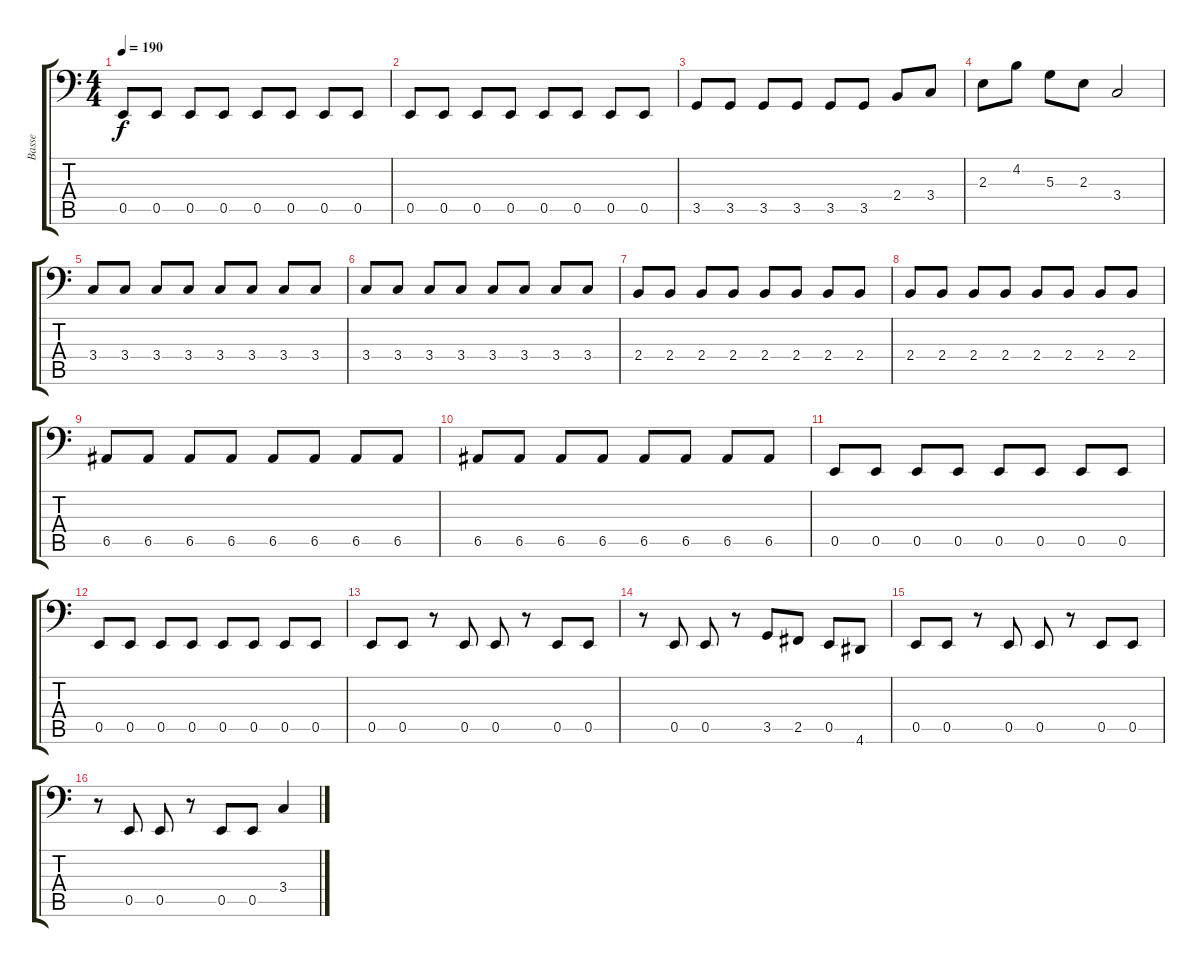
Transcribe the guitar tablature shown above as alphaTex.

\track ("Basse" "Basse") {instrument electricbassfinger}
\staff {score tabs}
\tuning (C3 G2 D2 A1 E1 B0) {hide}
\ts (4 4)
\tempo 190
\clef f4
\ks c
0.5.8{dy f} 0.5.8 0.5.8 0.5.8 0.5.8 0.5.8 0.5.8 0.5.8 |
0.5.8 0.5.8 0.5.8 0.5.8 0.5.8 0.5.8 0.5.8 0.5.8 |
3.5.8 3.5.8 3.5.8 3.5.8 3.5.8 3.5.8 2.4.8 3.4.8 |
2.3.8 4.2.8 5.3.8 2.3.8 3.4.2 |
3.4.8 3.4.8 3.4.8 3.4.8 3.4.8 3.4.8 3.4.8 3.4.8 |
3.4.8 3.4.8 3.4.8 3.4.8 3.4.8 3.4.8 3.4.8 3.4.8 |
2.4.8 2.4.8 2.4.8 2.4.8 2.4.8 2.4.8 2.4.8 2.4.8 |
2.4.8 2.4.8 2.4.8 2.4.8 2.4.8 2.4.8 2.4.8 2.4.8 |
6.5.8 6.5.8 6.5.8 6.5.8 6.5.8 6.5.8 6.5.8 6.5.8 |
6.5.8 6.5.8 6.5.8 6.5.8 6.5.8 6.5.8 6.5.8 6.5.8 |
0.5.8 0.5.8 0.5.8 0.5.8 0.5.8 0.5.8 0.5.8 0.5.8 |
0.5.8 0.5.8 0.5.8 0.5.8 0.5.8 0.5.8 0.5.8 0.5.8 |
0.5.8 0.5.8 r.8 0.5.8 0.5.8 r.8 0.5.8 0.5.8 |
r.8 0.5.8 0.5.8 r.8 3.5.8 2.5.8 0.5.8 4.6.8 |
0.5.8 0.5.8 r.8 0.5.8 0.5.8 r.8 0.5.8 0.5.8 |
r.8 0.5.8 0.5.8 r.8 0.5.8 0.5.8 3.4.4
